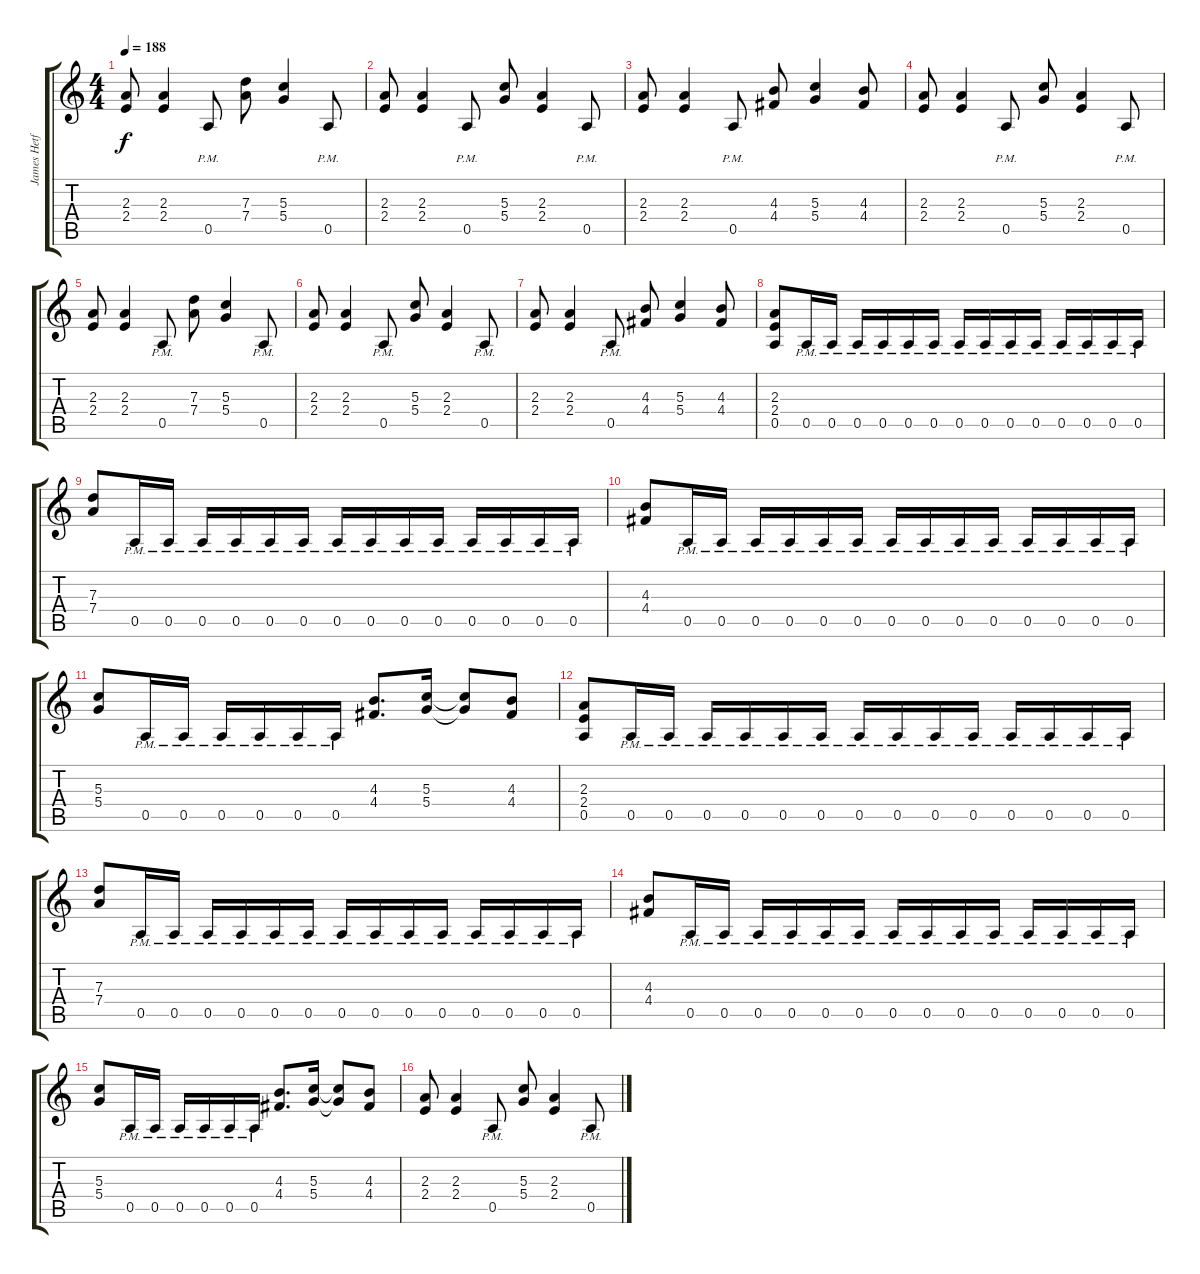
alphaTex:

\track ("James Hetfield" "James Hetf") {instrument distortionguitar}
\staff {score tabs}
\tuning (E4 B3 G3 D3 A2 E2) {hide}
\ts (4 4)
\tempo 188
\clef g2
\ks c
(2.3 2.4).8{dy f} (2.3 2.4).4 0.5{pm}.8 (7.3 7.4).8 (5.3 5.4).4 0.5{pm}.8 |
(2.3 2.4).8 (2.3 2.4).4 0.5{pm}.8 (5.3 5.4).8 (2.3 2.4).4 0.5{pm}.8 |
(2.3 2.4).8 (2.3 2.4).4 0.5{pm}.8 (4.3 4.4).8 (5.3 5.4).4 (4.3 4.4).8 |
(2.3 2.4).8 (2.3 2.4).4 0.5{pm}.8 (5.3 5.4).8 (2.3 2.4).4 0.5{pm}.8 |
(2.3 2.4).8 (2.3 2.4).4 0.5{pm}.8 (7.3 7.4).8 (5.3 5.4).4 0.5{pm}.8 |
(2.3 2.4).8 (2.3 2.4).4 0.5{pm}.8 (5.3 5.4).8 (2.3 2.4).4 0.5{pm}.8 |
(2.3 2.4).8 (2.3 2.4).4 0.5{pm}.8 (4.3 4.4).8 (5.3 5.4).4 (4.3 4.4).8 |
(2.3 2.4 0.5).8 0.5{pm}.16 0.5{pm}.16 0.5{pm}.16 0.5{pm}.16 0.5{pm}.16 0.5{pm}.16 0.5{pm}.16 0.5{pm}.16 0.5{pm}.16 0.5{pm}.16 0.5{pm}.16 0.5{pm}.16 0.5{pm}.16 0.5{pm}.16 |
(7.3 7.4).8 0.5{pm}.16 0.5{pm}.16 0.5{pm}.16 0.5{pm}.16 0.5{pm}.16 0.5{pm}.16 0.5{pm}.16 0.5{pm}.16 0.5{pm}.16 0.5{pm}.16 0.5{pm}.16 0.5{pm}.16 0.5{pm}.16 0.5{pm}.16 |
(4.3 4.4).8 0.5{pm}.16 0.5{pm}.16 0.5{pm}.16 0.5{pm}.16 0.5{pm}.16 0.5{pm}.16 0.5{pm}.16 0.5{pm}.16 0.5{pm}.16 0.5{pm}.16 0.5{pm}.16 0.5{pm}.16 0.5{pm}.16 0.5{pm}.16 |
(5.3 5.4).8 0.5{pm}.16 0.5{pm}.16 0.5{pm}.16 0.5{pm}.16 0.5{pm}.16 0.5{pm}.16 (4.3 4.4).8{d} (5.3 5.4).16 (5.3{t} 5.4{t}).8 (4.3 4.4).8 |
(2.3 2.4 0.5).8 0.5{pm}.16 0.5{pm}.16 0.5{pm}.16 0.5{pm}.16 0.5{pm}.16 0.5{pm}.16 0.5{pm}.16 0.5{pm}.16 0.5{pm}.16 0.5{pm}.16 0.5{pm}.16 0.5{pm}.16 0.5{pm}.16 0.5{pm}.16 |
(7.3 7.4).8 0.5{pm}.16 0.5{pm}.16 0.5{pm}.16 0.5{pm}.16 0.5{pm}.16 0.5{pm}.16 0.5{pm}.16 0.5{pm}.16 0.5{pm}.16 0.5{pm}.16 0.5{pm}.16 0.5{pm}.16 0.5{pm}.16 0.5{pm}.16 |
(4.3 4.4).8 0.5{pm}.16 0.5{pm}.16 0.5{pm}.16 0.5{pm}.16 0.5{pm}.16 0.5{pm}.16 0.5{pm}.16 0.5{pm}.16 0.5{pm}.16 0.5{pm}.16 0.5{pm}.16 0.5{pm}.16 0.5{pm}.16 0.5{pm}.16 |
(5.3 5.4).8 0.5{pm}.16 0.5{pm}.16 0.5{pm}.16 0.5{pm}.16 0.5{pm}.16 0.5{pm}.16 (4.3 4.4).8{d} (5.3 5.4).16 (5.3{t} 5.4{t}).8 (4.3 4.4).8 |
(2.3 2.4).8 (2.3 2.4).4 0.5{pm}.8 (5.3 5.4).8 (2.3 2.4).4 0.5{pm}.8
